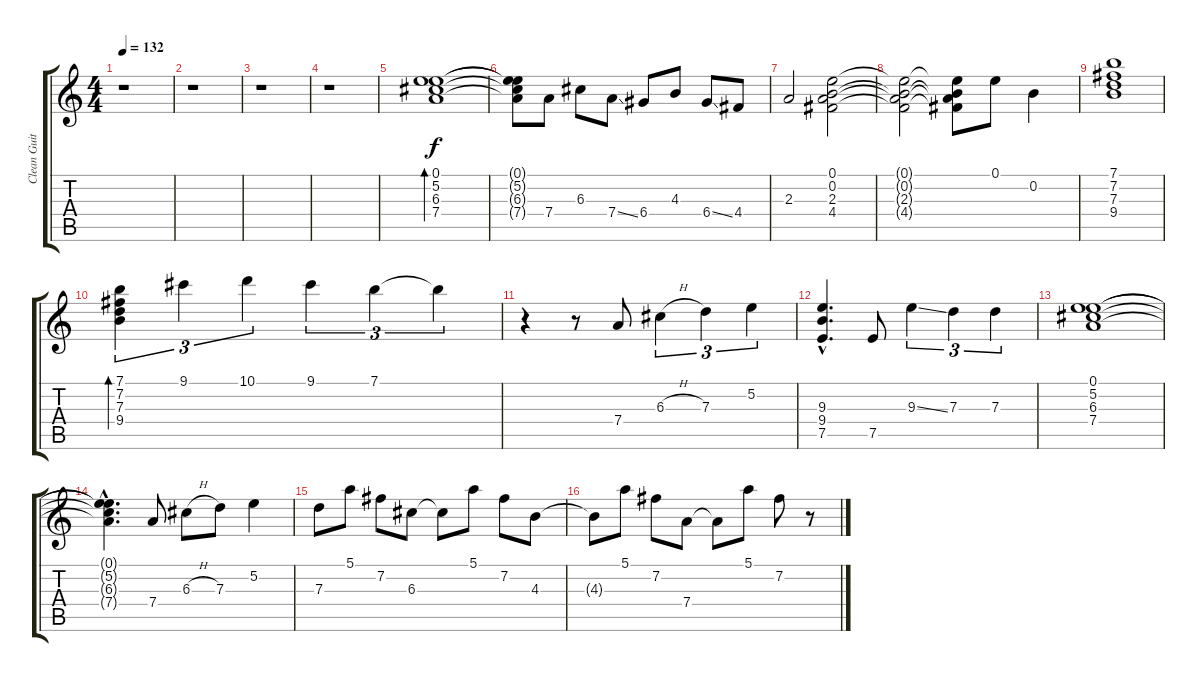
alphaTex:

\track ("Clean Guitar" "Clean Guit") {instrument electricguitarclean}
\staff {score tabs}
\tuning (E4 B3 G3 D3 A2 E2) {hide}
\ts (4 4)
\tempo 132
\clef g2
\ks c
r.1{dy f} |
r.1 |
r.1 |
r.1 |
(0.1 5.2 6.3 7.4).1{bd 60} |
(0.1{t} 5.2{t} 6.3{t} 7.4{t}).8 7.4.8 6.3.8 7.4{ss}.8 6.4.8 4.3.8 6.4{ss}.8 4.4.8 |
2.3.2 (0.1 0.2 2.3 4.4).2 |
(0.1{t} 0.2{t} 2.3{t} 4.4{t}).2 (0.1{t} 0.2{t} 2.3{t} 4.4{t}).8 0.1.8 0.2.4 |
(7.1 7.2 7.3 9.4).1 |
(7.1 7.2 7.3 9.4).4{tu (3 2) bd 60} 9.1.4{tu (3 2)} 10.1.4{tu (3 2)} 9.1.4{tu (3 2)} 7.1.4{tu (3 2)} 7.1{t}.4{tu (3 2)} |
r.4 r.8 7.4.8 6.3{h}.4{tu (3 2)} 7.3.4{tu (3 2)} 5.2.4{tu (3 2)} |
(9.3{hac} 9.4{hac} 7.5{hac}).4{d} 7.5.8 9.3{ss}.4{tu (3 2)} 7.3.4{tu (3 2)} 7.3.4{tu (3 2)} |
(0.1 5.2 6.3 7.4).1 |
(0.1{hac t} 5.2{hac t} 6.3{hac t} 7.4{hac t}).4{d} 7.4.8 6.3{h}.8 7.3.8 5.2.4 |
7.3.8 5.1.8 7.2.8 6.3.8 6.3{t}.8 5.1.8 7.2.8 4.3.8 |
4.3{t}.8 5.1.8 7.2.8 7.4.8 7.4{t}.8 5.1.8 7.2.8 r.8
